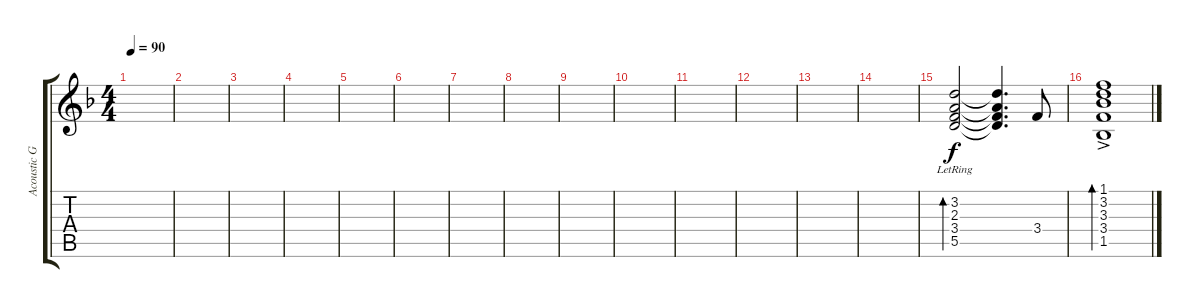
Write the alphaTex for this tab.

\track ("Acoustic Guitar 1" "Acoustic G") {instrument acousticguitarsteel}
\staff {score tabs}
\tuning (E4 B3 G3 D3 A2 E2) {hide}
\ts (4 4)
\tempo 90
\clef g2
\ks f
|
|
|
|
|
|
|
|
|
|
|
|
|
|
(3.2{lr} 2.3{lr} 3.4{lr} 5.5).2{bd 60} (3.2{t} 2.3{t} 3.4{t} 5.5{t}).4{d} 3.4.8 |
(1.1{ac} 3.2 3.3 3.4 1.5).1{bd 60}
